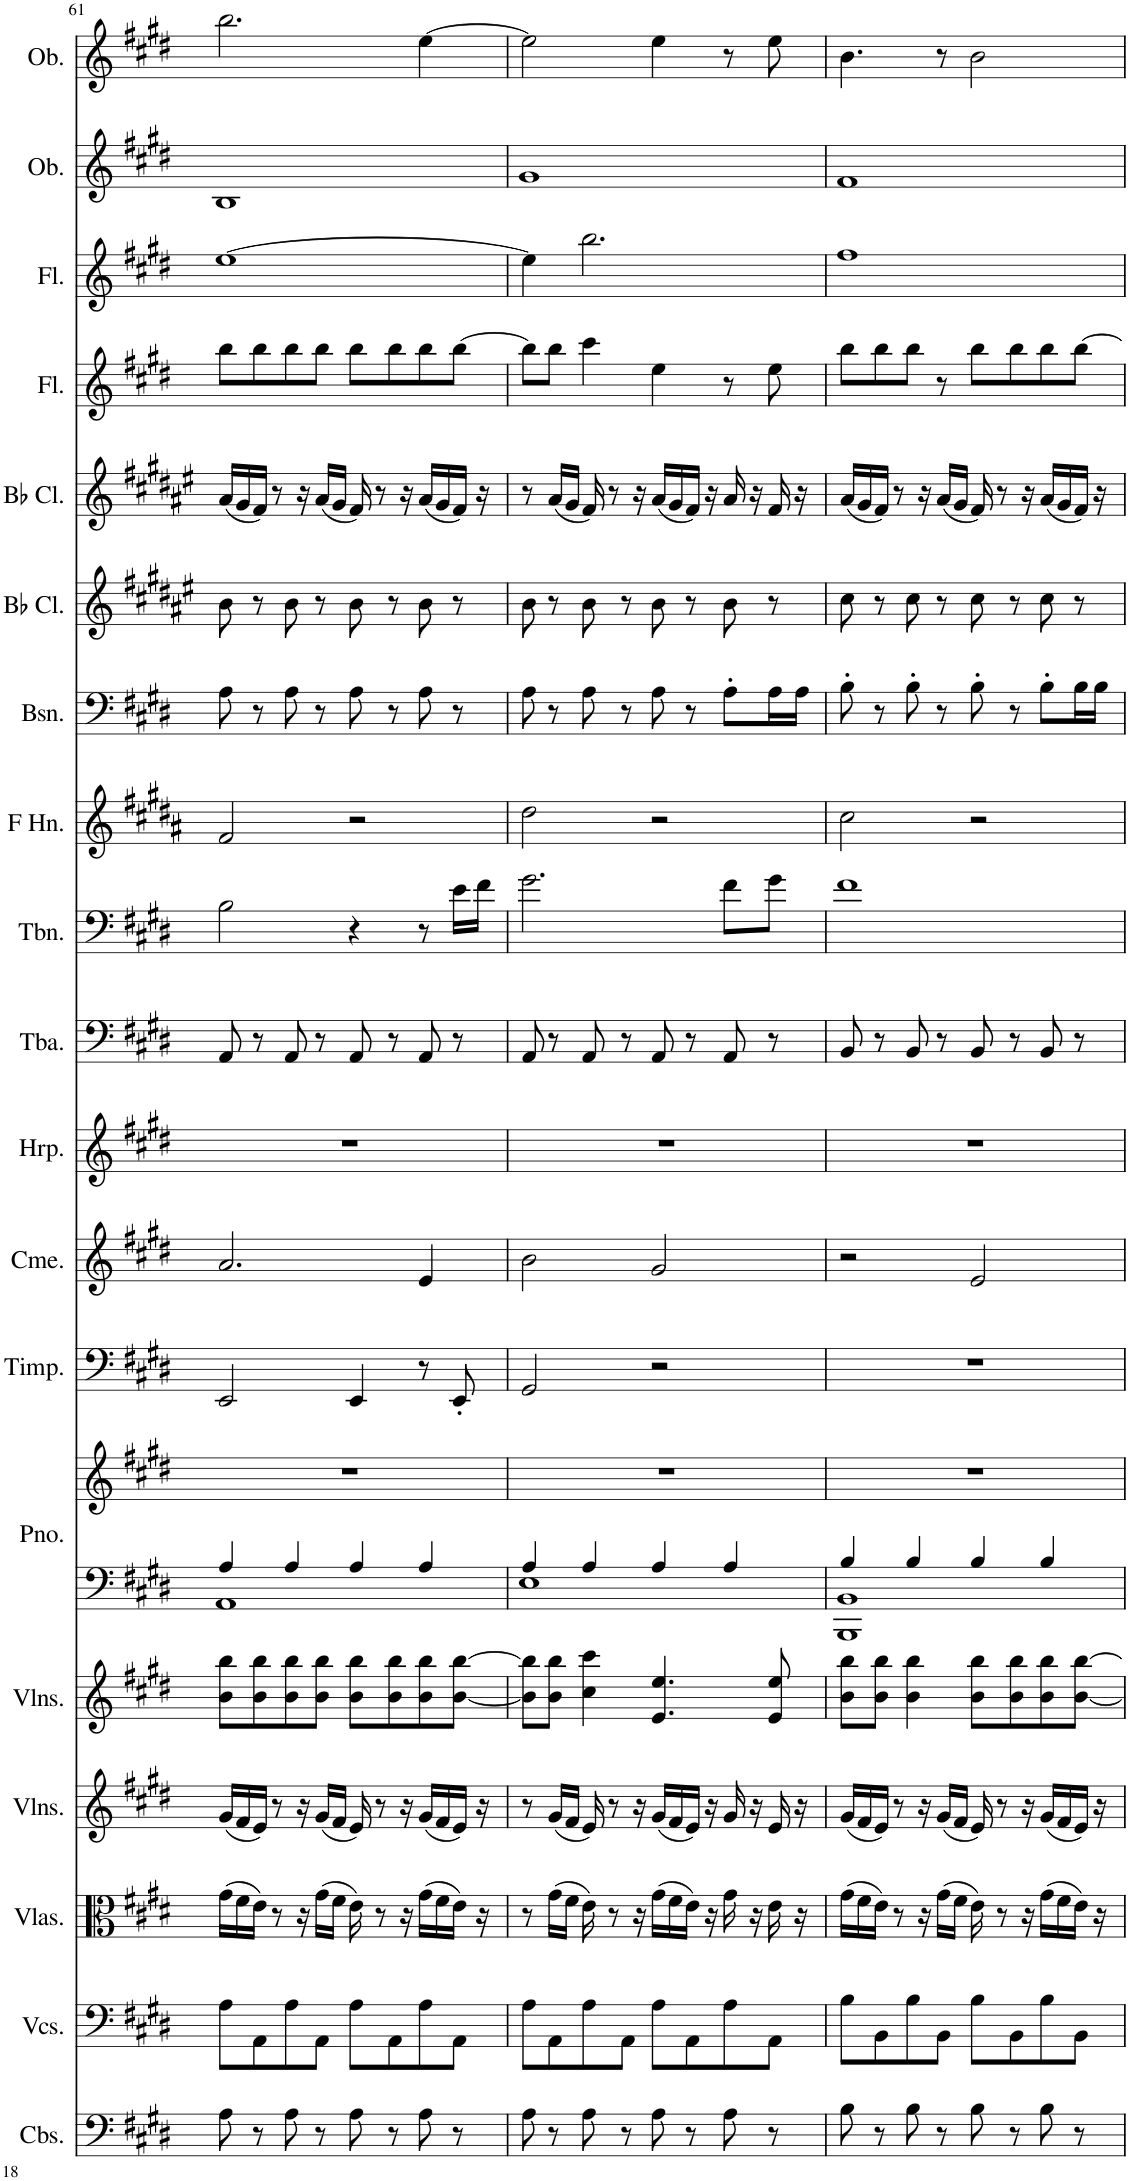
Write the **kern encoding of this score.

**kern	**kern	**kern	**kern	**kern	**kern	**kern	**kern	**kern	**kern	**kern	**kern	**kern	**kern	**kern	**kern	**kern	**kern	**kern	**kern
*part19	*part18	*part17	*part16	*part15	*part14	*part14	*part13	*part12	*part11	*part10	*part9	*part8	*part7	*part6	*part5	*part4	*part3	*part2	*part1
*staff20	*staff19	*staff18	*staff17	*staff16	*staff15	*staff14	*staff13	*staff12	*staff11	*staff10	*staff9	*staff8	*staff7	*staff6	*staff5	*staff4	*staff3	*staff2	*staff1
*I"Contrabasses	*I"Violoncellos	*I"Violas	*I"Violins	*I"Violins	*I"Piano	*	*I"Timpani	*I"Chimes	*I"Harp	*I"Tuba	*I"Trombone	*I"Horn in F	*I"Bassoon	*I"Bb Clarinet	*I"Bb Clarinet	*I"Flute	*I"Flute	*I"Oboe	*I"Oboe
*I'Cbs.	*I'Vcs.	*I'Vlas.	*I'Vlns.	*I'Vlns.	*I'Pno.	*	*I'Timp.	*I'Cme.	*I'Hrp.	*I'Tba.	*I'Tbn.	*	*I'Bsn.	*I'Bb Cl.	*I'Bb Cl.	*I'Fl.	*I'Fl.	*I'Ob.	*I'Ob.
!!LO:PB:g=z
*clefF4	*clefF4	*clefC3	*clefG2	*clefG2	*clefF4	*clefG2	*clefF4	*clefG2	*clefG2	*clefF4	*clefF4	*clefG2	*clefF4	*clefG2	*clefG2	*clefG2	*clefG2	*clefG2	*clefG2
*Trd7c12	*	*	*	*	*	*	*	*	*	*	*	*Trd4c7	*	*Trd1c2	*Trd1c2	*	*	*	*
*k[f#c#g#d#]	*k[f#c#g#d#]	*k[f#c#g#d#]	*k[f#c#g#d#]	*k[f#c#g#d#]	*k[f#c#g#d#]	*k[f#c#g#d#]	*k[f#c#g#d#]	*k[f#c#g#d#]	*k[f#c#g#d#]	*k[f#c#g#d#]	*k[f#c#g#d#]	*k[f#c#g#d#a#]	*k[f#c#g#d#]	*k[f#c#g#d#a#e#]	*k[f#c#g#d#a#e#]	*k[f#c#g#d#]	*k[f#c#g#d#]	*k[f#c#g#d#]	*k[f#c#g#d#]
*M4/4	*M4/4	*M4/4	*M4/4	*M4/4	*M4/4	*M4/4	*M4/4	*M4/4	*M4/4	*M4/4	*M4/4	*M4/4	*M4/4	*M4/4	*M4/4	*M4/4	*M4/4	*M4/4	*M4/4
=61	=61	=61	=61	=61	=61	=61	=61	=61	=61	=61	=61	=61	=61	=61	=61	=61	=61	=61	=61
*	*	*	*	*	*^	*	*	*	*	*	*	*	*	*	*	*	*	*	*
8A\	8A\L	(16g#\LL	(16g#/LL	8b\ 8bb\L	4A/	1AA	1r	2EE/	2.a/	1r	8AA/	2B\	2f#/	8A\	8b\	(16a#/LL	8bb\L	[1ee	1B	2.bb\
.	.	16f#\	16f#/	.	.	.	.	.	.	.	.	.	.	.	.	16g#/	.	.	.	.
8r	8AA\	16e\JJ)	16e/JJ)	8b\ 8bb\	.	.	.	.	.	.	8r	.	.	8r	8r	16f#/JJ)	8bb\	.	.	.
.	.	8r	8r	.	.	.	.	.	.	.	.	.	.	.	.	8r	.	.	.	.
8A\	8A\	.	.	8b\ 8bb\	4A/	.	.	.	.	.	8AA/	.	.	8A\	8b\	.	8bb\	.	.	.
.	.	16r	16r	.	.	.	.	.	.	.	.	.	.	.	.	16r	.	.	.	.
8r	8AA\J	(16g#\LL	(16g#/LL	8b\ 8bb\J	.	.	.	.	.	.	8r	.	.	8r	8r	(16a#/LL	8bb\J	.	.	.
.	.	16f#\JJ	16f#/JJ	.	.	.	.	.	.	.	.	.	.	.	.	16g#/JJ	.	.	.	.
8A\	8A\L	16e\)	16e/)	8b\ 8bb\L	4A/	.	.	4EE/	.	.	8AA/	4r	2r	8A\	8b\	16f#/)	8bb\L	.	.	.
.	.	8r	8r	.	.	.	.	.	.	.	.	.	.	.	.	8r	.	.	.	.
8r	8AA\	.	.	8b\ 8bb\	.	.	.	.	.	.	8r	.	.	8r	8r	.	8bb\	.	.	.
.	.	16r	16r	.	.	.	.	.	.	.	.	.	.	.	.	16r	.	.	.	.
8A\	8A\	(16g#\LL	(16g#/LL	8b\ 8bb\	4A/	.	.	8r	4e/	.	8AA/	8r	.	8A\	8b\	(16a#/LL	8bb\	.	.	[4ee\
.	.	16f#\	16f#/	.	.	.	.	.	.	.	.	.	.	.	.	16g#/	.	.	.	.
8r	8AA\J	16e\JJ)	16e/JJ)	[8b\ [8bb\J	.	.	.	8EE'/	.	.	8r	16e\LL	.	8r	8r	16f#/JJ)	[8bb\J	.	.	.
.	.	16r	16r	.	.	.	.	.	.	.	.	16f#\JJ	.	.	.	16r	.	.	.	.
=62	=62	=62	=62	=62	=62	=62	=62	=62	=62	=62	=62	=62	=62	=62	=62	=62	=62	=62	=62	=62
8A\	8A\L	8r	8r	8b\] 8bb\]L	4A/	1E	1r	2GG#/	2b\	1r	8AA/	2.g#\	2dd#\	8A\	8b\	8r	8bb\L]	4ee\]	1g#	2ee\]
8r	8AA\	(16g#\LL	(16g#/LL	8b\ 8bb\J	.	.	.	.	.	.	8r	.	.	8r	8r	(16a#/LL	8bb\J	.	.	.
.	.	16f#\JJ	16f#/JJ	.	.	.	.	.	.	.	.	.	.	.	.	16g#/JJ	.	.	.	.
8A\	8A\	16e\)	16e/)	4cc#\ 4ccc#\	4A/	.	.	.	.	.	8AA/	.	.	8A\	8b\	16f#/)	4ccc#\	2.bb\	.	.
.	.	8r	8r	.	.	.	.	.	.	.	.	.	.	.	.	8r	.	.	.	.
8r	8AA\J	.	.	.	.	.	.	.	.	.	8r	.	.	8r	8r	.	.	.	.	.
.	.	16r	16r	.	.	.	.	.	.	.	.	.	.	.	.	16r	.	.	.	.
8A\	8A\L	(16g#\LL	(16g#/LL	4.e/ 4.ee/	4A/	.	.	2r	2g#/	.	8AA/	.	2r	8A\	8b\	(16a#/LL	4ee\	.	.	4ee\
.	.	16f#\	16f#/	.	.	.	.	.	.	.	.	.	.	.	.	16g#/	.	.	.	.
8r	8AA\	16e\JJ)	16e/JJ)	.	.	.	.	.	.	.	8r	.	.	8r	8r	16f#/JJ)	.	.	.	.
.	.	16r	16r	.	.	.	.	.	.	.	.	.	.	.	.	16r	.	.	.	.
8A\	8A\	16g#\	16g#/	.	4A/	.	.	.	.	.	8AA/	8f#\L	.	8A'\L	8b\	16a#/	8r	.	.	8r
.	.	16r	16r	.	.	.	.	.	.	.	.	.	.	.	.	16r	.	.	.	.
8r	8AA\J	16e\	16e/	8e/ 8ee/	.	.	.	.	.	.	8r	8g#\J	.	16A\L	8r	16f#/	8ee\	.	.	8ee\
.	.	16r	16r	.	.	.	.	.	.	.	.	.	.	16A\JJ	.	16r	.	.	.	.
=63	=63	=63	=63	=63	=63	=63	=63	=63	=63	=63	=63	=63	=63	=63	=63	=63	=63	=63	=63	=63
8B\	8B\L	(16g#\LL	(16g#/LL	8b\ 8bb\L	4B/	1BBB 1BB	1r	1r	2r	1r	8BB/	1f#	2cc#\	8B'\	8cc#\	(16a#/LL	8bb\L	1ff#	1f#	4.b\
.	.	16f#\	16f#/	.	.	.	.	.	.	.	.	.	.	.	.	16g#/	.	.	.	.
8r	8BB\	16e\JJ)	16e/JJ)	8b\ 8bb\J	.	.	.	.	.	.	8r	.	.	8r	8r	16f#/JJ)	8bb\	.	.	.
.	.	8r	8r	.	.	.	.	.	.	.	.	.	.	.	.	8r	.	.	.	.
8B\	8B\	.	.	4b\ 4bb\	4B/	.	.	.	.	.	8BB/	.	.	8B'\	8cc#\	.	8bb\J	.	.	.
.	.	16r	16r	.	.	.	.	.	.	.	.	.	.	.	.	16r	.	.	.	.
8r	8BB\J	(16g#\LL	(16g#/LL	.	.	.	.	.	.	.	8r	.	.	8r	8r	(16a#/LL	8r	.	.	8r
.	.	16f#\JJ	16f#/JJ	.	.	.	.	.	.	.	.	.	.	.	.	16g#/JJ	.	.	.	.
8B\	8B\L	16e\)	16e/)	8b\ 8bb\L	4B/	.	.	.	2e/	.	8BB/	.	2r	8B'\	8cc#\	16f#/)	8bb\L	.	.	2b\
.	.	8r	8r	.	.	.	.	.	.	.	.	.	.	.	.	8r	.	.	.	.
8r	8BB\	.	.	8b\ 8bb\	.	.	.	.	.	.	8r	.	.	8r	8r	.	8bb\	.	.	.
.	.	16r	16r	.	.	.	.	.	.	.	.	.	.	.	.	16r	.	.	.	.
8B\	8B\	(16g#\LL	(16g#/LL	8b\ 8bb\	4B/	.	.	.	.	.	8BB/	.	.	8B'\L	8cc#\	(16a#/LL	8bb\	.	.	.
.	.	16f#\	16f#/	.	.	.	.	.	.	.	.	.	.	.	.	16g#/	.	.	.	.
8r	8BB\J	16e\JJ)	16e/JJ)	[8b\ [8bb\J	.	.	.	.	.	.	8r	.	.	16B\L	8r	16f#/JJ)	[8bb\J	.	.	.
.	.	16r	16r	.	.	.	.	.	.	.	.	.	.	16B\JJ	.	16r	.	.	.	.
*	*	*	*	*	*v	*v	*	*	*	*	*	*	*	*	*	*	*	*	*	*
=	=	=	=	=	=	=	=	=	=	=	=	=	=	=	=	=	=	=	=
*-	*-	*-	*-	*-	*-	*-	*-	*-	*-	*-	*-	*-	*-	*-	*-	*-	*-	*-	*-
